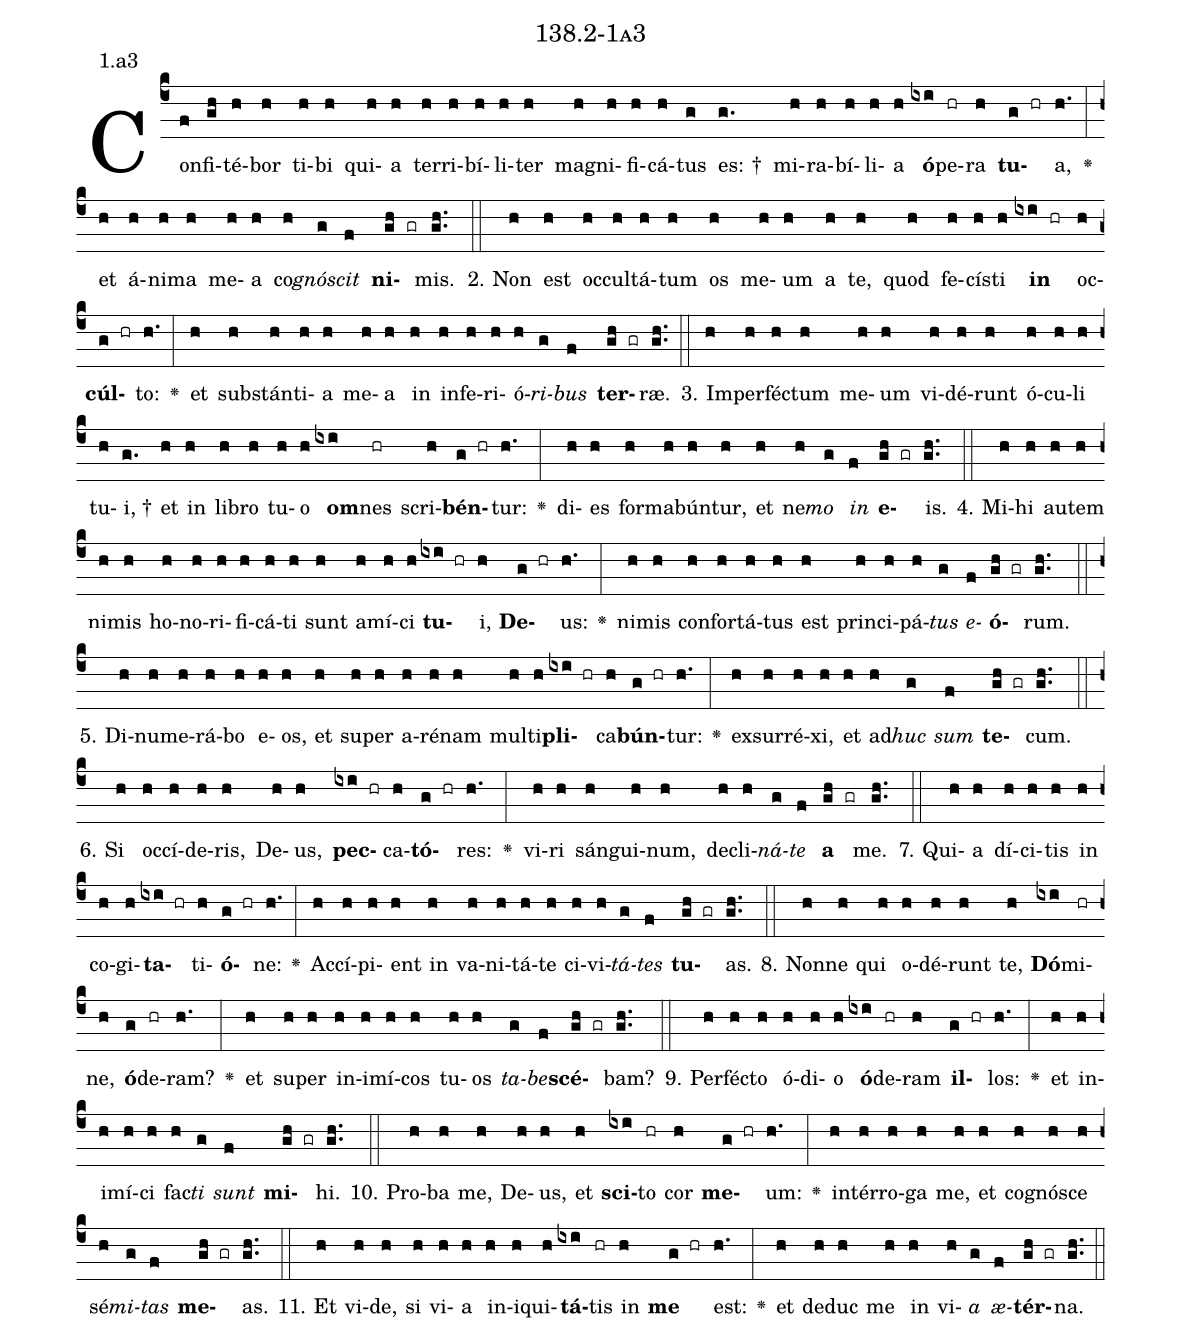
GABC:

name: 138.2-1a3;
annotation: 1.a3;
%%
(c4)Con(f)fi(gh)té(h)bor(h) ti(h)bi(h) qui(h)a(h) ter(h)ri(h)bí(h)li(h)ter(h) ma(h)gni(h)fi(h)cá(h)tus(g) es: †(g.) mi(h)ra(h)bí(h)li(h)a(h) <b>ó</b>(ixi)pe(hr)ra(h) <b>tu</b>(g hr)a,(h.) <v>\greheightstar</v>(:) et(h) á(h)ni(h)ma(h) me(h)a(h) co(h)<i>gnó</i>(g)<i>scit</i>(f) <b>ni</b>(gh gr)mis.(gh..) (::)
2. Non(h) est(h) oc(h)cul(h)tá(h)tum(h) os(h) me(h)um(h) a(h) te,(h) quod(h) fe(h)cís(h)ti(h) <b>in</b>(ixi hr) oc(h)<b>cúl</b>(g hr)to:(h.) <v>\greheightstar</v>(:) et(h) sub(h)stán(h)ti(h)a(h) me(h)a(h) in(h) in(h)fe(h)ri(h)ó(h)<i>ri</i>(g)<i>bus</i>(f) <b>ter</b>(gh gr)ræ.(gh..) (::)
3. Im(h)per(h)féc(h)tum(h) me(h)um(h) vi(h)dé(h)runt(h) ó(h)cu(h)li(h) tu(h)i, †(g.) et(h) in(h) li(h)bro(h) tu(h)o(h) <b>om</b>(ixi)nes(hr) scri(h)<b>bén</b>(g hr)tur:(h.) <v>\greheightstar</v>(:) di(h)es(h) for(h)ma(h)bún(h)tur,(h) et(h) ne(h)<i>mo</i>(g) <i>in</i>(f) <b>e</b>(gh gr)is.(gh..) (::)
4. Mi(h)hi(h) au(h)tem(h) ni(h)mis(h) ho(h)no(h)ri(h)fi(h)cá(h)ti(h) sunt(h) a(h)mí(h)ci(h) <b>tu</b>(ixi hr)i,(h) <b>De</b>(g hr)us:(h.) <v>\greheightstar</v>(:) ni(h)mis(h) con(h)for(h)tá(h)tus(h) est(h) prin(h)ci(h)pá(h)<i>tus</i>(g) <i>e</i>(f)<b>ó</b>(gh gr)rum.(gh..) (::)
5. Di(h)nu(h)me(h)rá(h)bo(h) e(h)os,(h) et(h) su(h)per(h) a(h)ré(h)nam(h) mul(h)ti(h)<b>pli</b>(ixi hr)ca(h)<b>bún</b>(g hr)tur:(h.) <v>\greheightstar</v>(:) ex(h)sur(h)ré(h)xi,(h) et(h) ad(h)<i>huc</i>(g) <i>sum</i>(f) <b>te</b>(gh gr)cum.(gh..) (::)
6. Si(h) oc(h)cí(h)de(h)ris,(h) De(h)us,(h) <b>pec</b>(ixi hr)ca(h)<b>tó</b>(g hr)res:(h.) <v>\greheightstar</v>(:) vi(h)ri(h) sán(h)gui(h)num,(h) de(h)cli(h)<i>ná</i>(g)<i>te</i>(f) <b>a</b>(gh gr) me.(gh..) (::)
7. Qui(h)a(h) dí(h)ci(h)tis(h) in(h) co(h)gi(h)<b>ta</b>(ixi hr)ti(h)<b>ó</b>(g hr)ne:(h.) <v>\greheightstar</v>(:) Ac(h)cí(h)pi(h)ent(h) in(h) va(h)ni(h)tá(h)te(h) ci(h)vi(h)<i>tá</i>(g)<i>tes</i>(f) <b>tu</b>(gh gr)as.(gh..) (::)
8. Non(h)ne(h) qui(h) o(h)dé(h)runt(h) te,(h) <b>Dó</b>(ixi)mi(hr)ne,(h) <b>ó</b>(g)de(hr)ram?(h.) <v>\greheightstar</v>(:) et(h) su(h)per(h) in(h)i(h)mí(h)cos(h) tu(h)os(h) <i>ta</i>(g)<i>be</i>(f)<b>scé</b>(gh gr)bam?(gh..) (::)
9. Per(h)féc(h)to(h) ó(h)di(h)o(h) <b>ó</b>(ixi)de(hr)ram(h) <b>il</b>(g hr)los:(h.) <v>\greheightstar</v>(:) et(h) in(h)i(h)mí(h)ci(h) fac(h)<i>ti</i>(g) <i>sunt</i>(f) <b>mi</b>(gh gr)hi.(gh..) (::)
10. Pro(h)ba(h) me,(h) De(h)us,(h) et(h) <b>sci</b>(ixi)to(hr) cor(h) <b>me</b>(g hr)um:(h.) <v>\greheightstar</v>(:) in(h)tér(h)ro(h)ga(h) me,(h) et(h) co(h)gnó(h)sce(h) sé(h)<i>mi</i>(g)<i>tas</i>(f) <b>me</b>(gh gr)as.(gh..) (::)
11. Et(h) vi(h)de,(h) si(h) vi(h)a(h) in(h)i(h)qui(h)<b>tá</b>(ixi)tis(hr) in(h) <b>me</b>(g hr) est:(h.) <v>\greheightstar</v>(:) et(h) de(h)duc(h) me(h) in(h) vi(h)<i>a</i>(g) <i>æ</i>(f)<b>tér</b>(gh gr)na.(gh..) (::)
